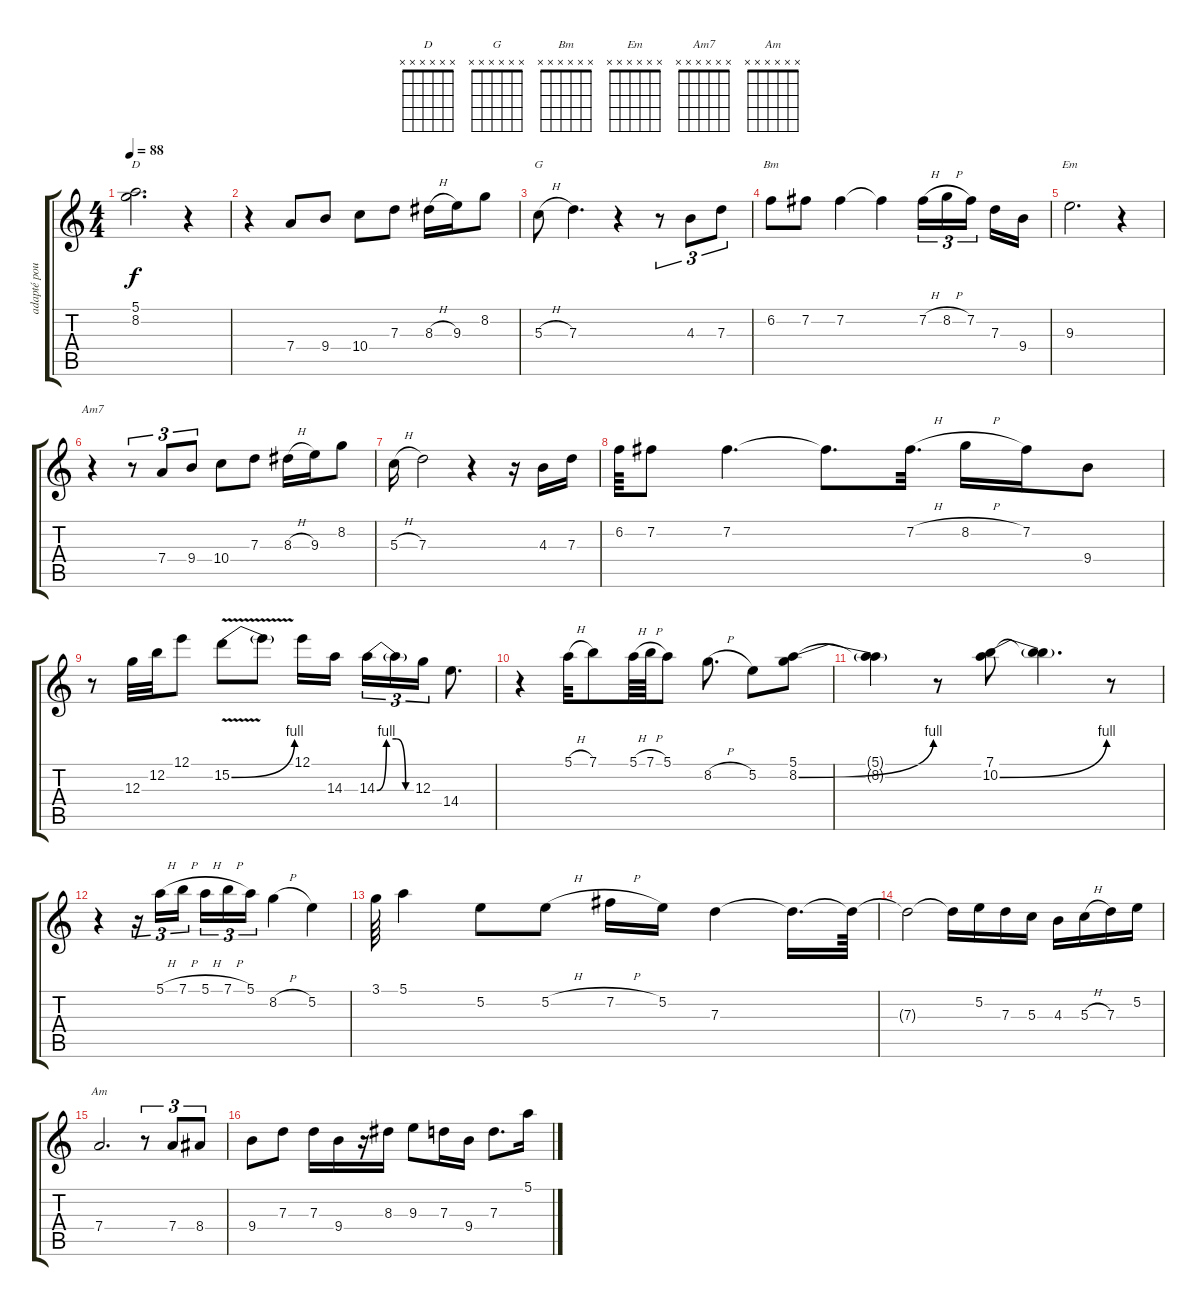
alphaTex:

\track ("adapté pour satrat" "adapté pou") {instrument overdrivenguitar}
\staff {score tabs}
\tuning (E4 B3 G3 D3 A2 E2) {hide}
\chord ("D" x x x x x x)
\chord ("G" x x x x x x)
\chord ("Bm" x x x x x x)
\chord ("Em" x x x x x x)
\chord ("Am7" x x x x x x)
\chord ("Am" x x x x x x)
\ts (4 4)
\tempo 88
\clef g2
\ks c
(5.1{t} 8.2{t}).2{d ch "D" dy f} r.4 |
r.4 7.4.8 9.4.8 10.4.8 7.3.8 8.3{h}.16 9.3.16 8.2.8 |
5.3{h}.8{ch "G"} 7.3.4{d} r.4 r.8{tu (3 2)} 4.3.8{tu (3 2)} 7.3.8{tu (3 2)} |
6.2.8{ch "Bm"} 7.2.8 7.2.4 7.2{t}.4 7.2{h}.16{tu (3 2)} 8.2{h}.16{tu (3 2)} 7.2.16{tu (3 2) beam splitsecondary} 7.3.16 9.4.16 |
9.3.2{d ch "Em"} r.4 |
r.4{ch "Am7"} r.8{tu (3 2)} 7.4.8{tu (3 2)} 9.4.8{tu (3 2)} 10.4.8 7.3.8 8.3{h}.16 9.3.16 8.2.8 |
5.3{h}.16 7.3.2 r.4 r.16 4.3.16 7.3.16 |
6.2.64 7.2.8 7.2.4{d} 7.2{t}.8{d} 7.2{h}.32{d} 8.2{h}.16 7.2.16 9.4.8 |
r.8 12.3.32 12.2.32 12.1.8 15.2{be (bend 0 0 60 4) v}.8 15.2{t}.8 12.1.16 14.3.16{beam splitsecondary} 14.3{be (custom 0 0 15 4 30 4 45 0 60 0)}.16{tu (3 2)} 14.3{t}.16{tu (3 2)} 12.3.16{tu (3 2)} 14.4.8{d} |
r.4 5.1{h}.32 7.1.8 5.1{h}.64 7.1{h}.64 5.1.8 8.2{h}.8{d} 5.2.8 (5.1 8.2{be (bend 0 0 60 4)}).8 |
(5.1{t} 8.2{t}).4 r.8 (7.1 10.2{be (bend 0 0 60 4)}).8 (7.1{t} 10.2{t}).4{d} r.8 |
r.4 r.16{tu (3 2)} 5.1{h}.16{tu (3 2)} 7.1{h}.16{tu (3 2) beam splitsecondary} 5.1{h}.16{tu (3 2)} 7.1{h}.16{tu (3 2)} 5.1.16{tu (3 2)} 8.2{h}.4 5.2.4 |
3.1.64 5.1.4 5.2.8 5.2{h}.8 7.2{h}.16 5.2.16 7.3.4 7.3{t}.16{d} 7.3{t}.64 |
7.3{t}.2 7.3{t}.16 5.2.16 7.3.16 5.3.16 4.3.16 5.3{h}.16 7.3.16 5.2.16 |
7.4.2{d ch "Am"} r.8{tu (3 2)} 7.4.8{tu (3 2)} 8.4.8{tu (3 2)} |
9.4.8 7.3.8 7.3.16 9.4.16 r.16 8.3.16 9.3.8 7.3.16 9.4.16 7.3.8{d} 5.1{h}.16
